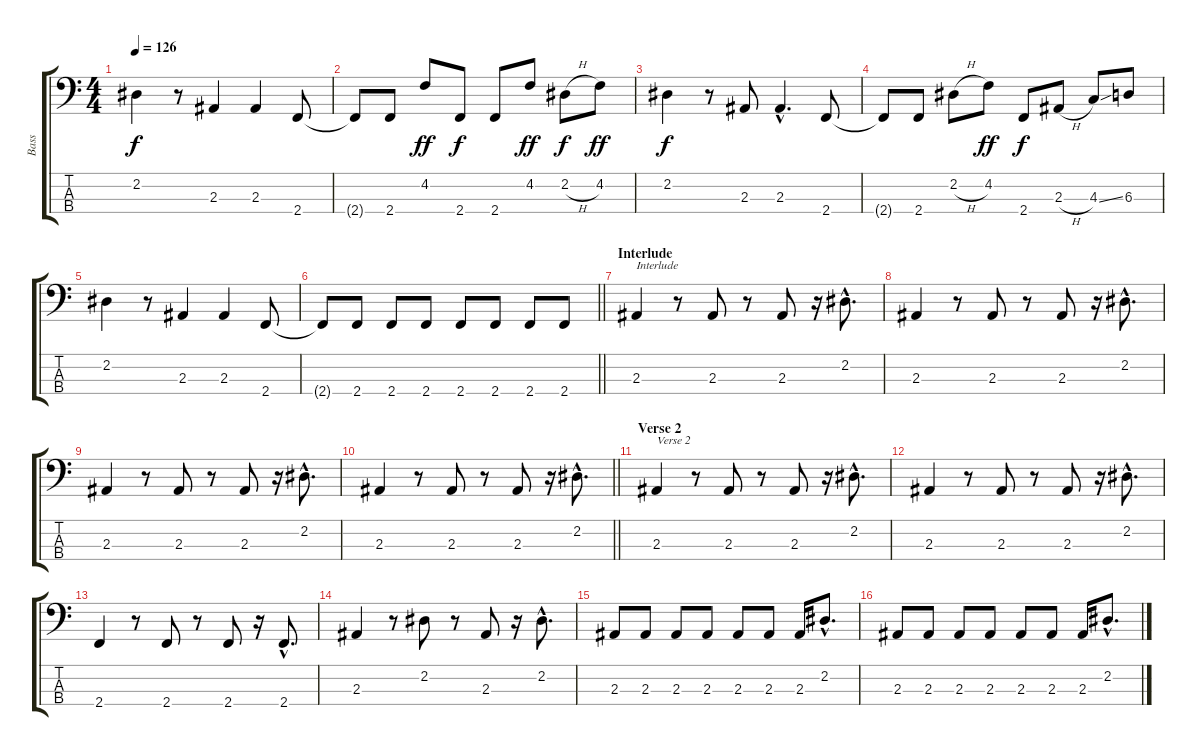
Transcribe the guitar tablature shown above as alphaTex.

\track ("Bass" "Bass") {instrument electricbasspick}
\staff {score tabs}
\tuning (Gb2 Db2 Ab1 Eb1) {hide}
\ts (4 4)
\tempo 126
\clef f4
\ks c
2.2.4{dy f} r.8 2.3.4 2.3.4 2.4.8 |
2.4{t}.8 2.4.8 4.2.8{dy ff} 2.4.8{dy f} 2.4.8 4.2.8{dy ff} 2.2{h}.8{dy f} 4.2.8{dy ff} |
2.2.4{dy f} r.8 2.3.8 2.3{hac}.4{d} 2.4.8 |
2.4{t}.8 2.4.8 2.2{h}.8 4.2.8{dy ff} 2.4.8{dy f} 2.3{h}.8 4.3{ss}.8 6.3.8 |
2.2.4 r.8 2.3.4 2.3.4 2.4.8 |
\barLineRight lightlight
2.4{t}.8 2.4.8 2.4.8 2.4.8 2.4.8 2.4.8 2.4.8 2.4.8 |
\section ("" "Interlude")
2.3.4{txt "Interlude"} r.8 2.3.8 r.8 2.3.8 r.16 2.2{hac}.8{d} |
2.3.4 r.8 2.3.8 r.8 2.3.8 r.16 2.2{hac}.8{d} |
2.3.4 r.8 2.3.8 r.8 2.3.8 r.16 2.2{hac}.8{d} |
\barLineRight lightlight
2.3.4 r.8 2.3.8 r.8 2.3.8 r.16 2.2{hac}.8{d} |
\section ("" "Verse 2")
2.3.4{txt "Verse 2"} r.8 2.3.8 r.8 2.3.8 r.16 2.2{hac}.8{d} |
2.3.4 r.8 2.3.8 r.8 2.3.8 r.16 2.2{hac}.8{d} |
2.4.4 r.8 2.4.8 r.8 2.4.8 r.16 2.4{hac}.8{d} |
2.3.4 r.8 2.2.8 r.8 2.3.8 r.16 2.2{hac}.8{d} |
2.3.8 2.3.8 2.3.8 2.3.8 2.3.8 2.3.8 2.3.16 2.2{hac}.8{d} |
2.3.8 2.3.8 2.3.8 2.3.8 2.3.8 2.3.8 2.3.16 2.2{hac}.8{d}
